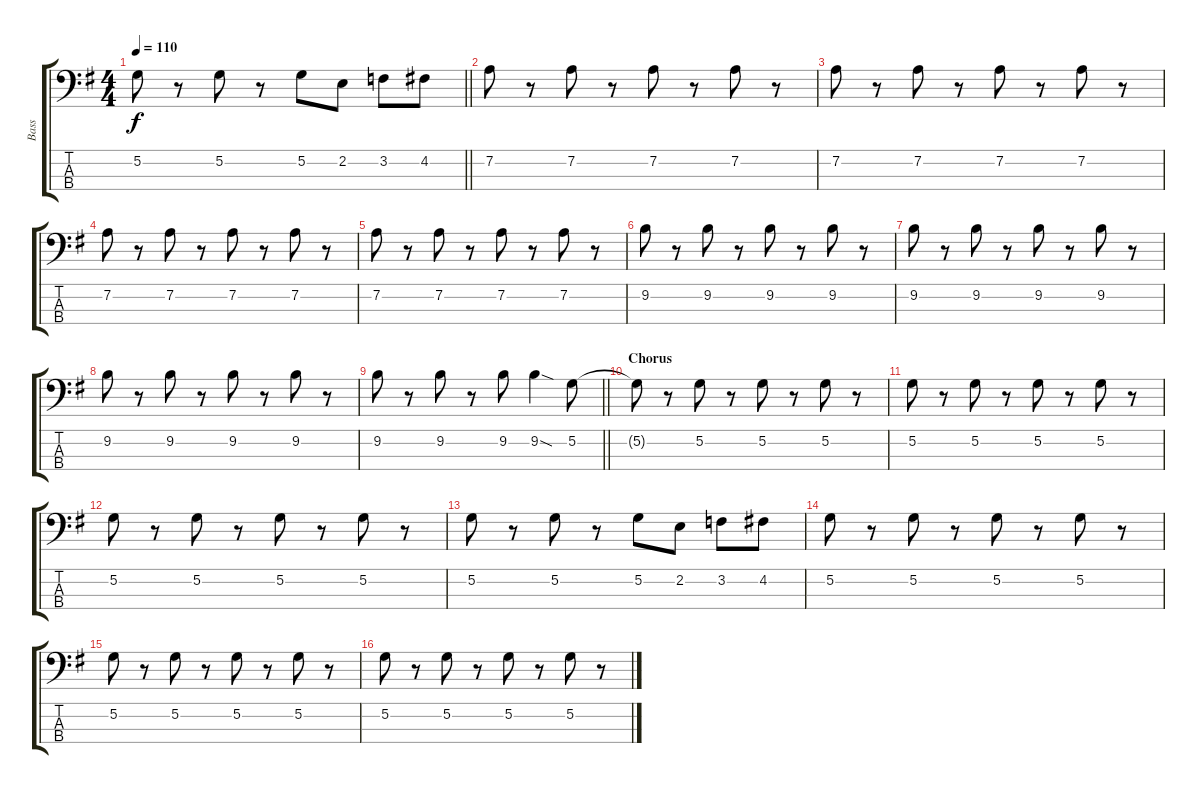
\track ("Bass" "Bass") {instrument electricbassfinger}
\staff {score tabs}
\tuning (G2 D2 A1 E1) {hide}
\ts (4 4)
\tempo 110
\clef f4
\barLineRight lightlight
\ks g
5.2.8{dy f} r.8 5.2.8 r.8 5.2.8 2.2.8 3.2.8 4.2.8 |
7.2.8{volume 14} r.8 7.2.8 r.8 7.2.8 r.8 7.2.8 r.8 |
7.2.8 r.8 7.2.8 r.8 7.2.8 r.8 7.2.8 r.8 |
7.2.8 r.8 7.2.8 r.8 7.2.8 r.8 7.2.8 r.8 |
7.2.8 r.8 7.2.8 r.8 7.2.8 r.8 7.2.8 r.8 |
9.2.8 r.8 9.2.8 r.8 9.2.8 r.8 9.2.8 r.8 |
9.2.8 r.8 9.2.8 r.8 9.2.8 r.8 9.2.8 r.8 |
9.2.8 r.8 9.2.8 r.8 9.2.8 r.8 9.2.8 r.8 |
\barLineRight lightlight
9.2.8 r.8 9.2.8 r.8 9.2.8 9.2{sod}.4 5.2.8 |
\section ("" "Chorus")
5.2{t}.8 r.8 5.2.8 r.8 5.2.8 r.8 5.2.8 r.8 |
5.2.8 r.8 5.2.8 r.8 5.2.8 r.8 5.2.8 r.8 |
5.2.8 r.8 5.2.8 r.8 5.2.8 r.8 5.2.8 r.8 |
5.2.8 r.8 5.2.8 r.8 5.2.8 2.2.8 3.2.8 4.2.8 |
5.2.8 r.8 5.2.8 r.8 5.2.8 r.8 5.2.8 r.8 |
5.2.8 r.8 5.2.8 r.8 5.2.8 r.8 5.2.8 r.8 |
5.2.8 r.8 5.2.8 r.8 5.2.8 r.8 5.2.8 r.8
